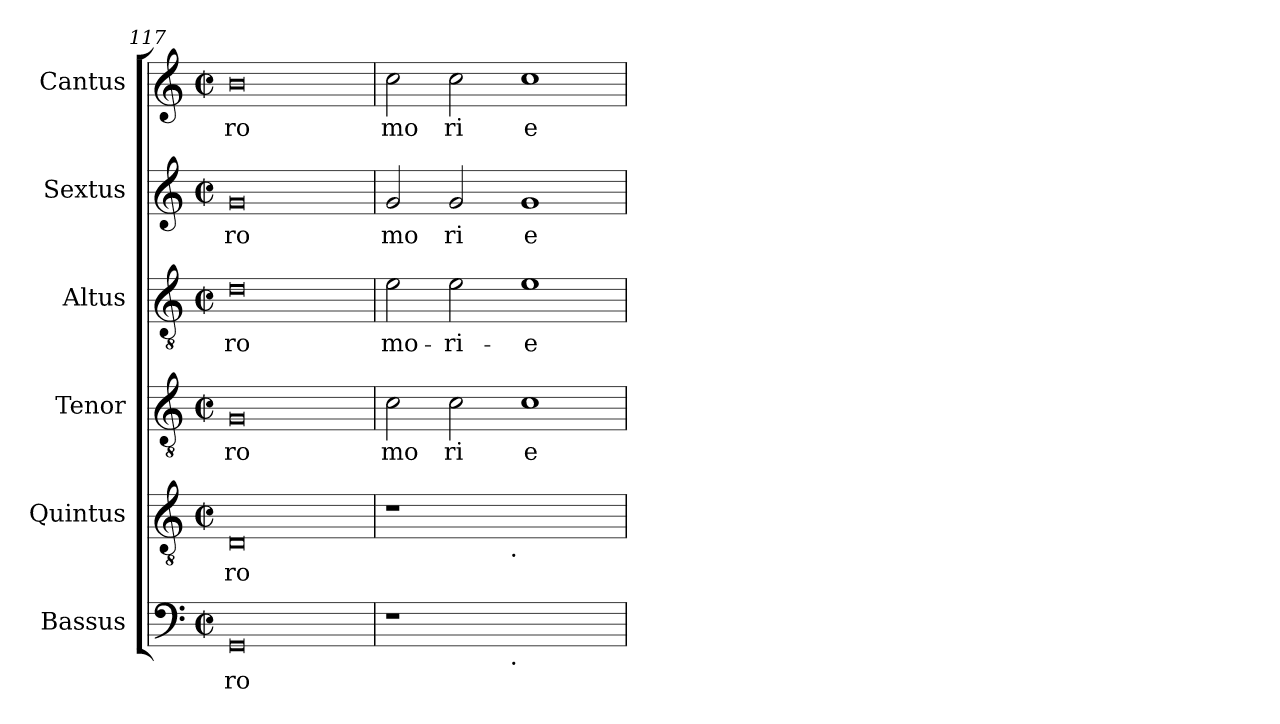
**kern	**text	**kern	**text	**kern	**text	**kern	**text	**kern	**text	**kern	**text
*part6	*part6	*part5	*part5	*part4	*part4	*part3	*part3	*part2	*part2	*part1	*part1
*staff6	*staff6	*staff5	*staff5	*staff4	*staff4	*staff3	*staff3	*staff2	*staff2	*staff1	*staff1
*I"Bassus	*	*I"Quintus	*	*I"Tenor	*	*I"Altus	*	*I"Sextus	*	*I"Cantus	*
*I'Bassus	*	*I'Quintus	*	*I'Tenor	*	*I'Altus	*	*	*	*I'Cantus	*
*clefF4	*	*clefGv2	*	*clefGv2	*	*clefGv2	*	*clefG2	*	*clefG2	*
*k[]	*	*k[]	*	*k[]	*	*k[]	*	*k[]	*	*k[]	*
*C:	*	*C:	*	*C:	*	*C:	*	*C:	*	*C:	*
*M2/2	*	*M2/2	*	*M2/2	*	*M2/2	*	*M2/2	*	*M2/2	*
*met(c|)	*	*met(c|)	*	*met(c|)	*	*met(c|)	*	*met(c|)	*	*met(c|)	*
=117	=117	=117	=117	=117	=117	=117	=117	=117	=117	=117	=117
!	!LO:LY:b:cj	!	!LO:LY:b	!	!LO:LY:b	!	!LO:LY:b:cj	!	!LO:LY:b:cj	!	!LO:LY:b:cj
0GG	ro	0D	ro	0G	ro	0d	-ro	0g	ro	0b	ro
=118	=118	=118	=118	=118	=118	=118	=118	=118	=118	=118	=118
!	!	!	!	!	!LO:LY:b	!	!LO:LY:b:cj	!	!LO:LY:b:cj	!	!LO:LY:b:cj
*^	*	*^	*	*	*	*	*	*	*	*	*
1r	2ryy	.	1r	2ryy	.	2c\	mo	2e\	mo-	2g/	mo	2cc\	mo
!	!	!	!	!	!	!	!LO:LY:b	!	!LO:LY:b:cj	!	!LO:LY:b:cj	!	!LO:LY:b:cj
.	4...ryy	.	.	4...ryy	.	2c\	ri	2e\	-ri-	2g/	ri	2cc\	ri
!	!	!	!	!LO:TX:b:t=.	!	!	!	!	!	!	!	!	!
!	!LO:TX:b:t=.	!	!	!	!	!	!	!	!	!	!	!	!
.	1ryy	.	.	1ryy	.	.	.	.	.	.	.	.	.
!	!	!	!	!	!	!	!LO:LY:b	!	!LO:LY:b:cj	!	!LO:LY:b:cj	!	!LO:LY:b:cj
1ryy	.	.	1ryy	.	.	1c	e	1e	-e-	1g	e	1cc	e
.	32ryy	.	.	32ryy	.	.	.	.	.	.	.	.	.
*v	*v	*	*	*	*	*	*	*	*	*	*	*	*
*	*	*v	*v	*	*	*	*	*	*	*	*	*
=	=	=	=	=	=	=	=	=	=	=	=
*-	*-	*-	*-	*-	*-	*-	*-	*-	*-	*-	*-
